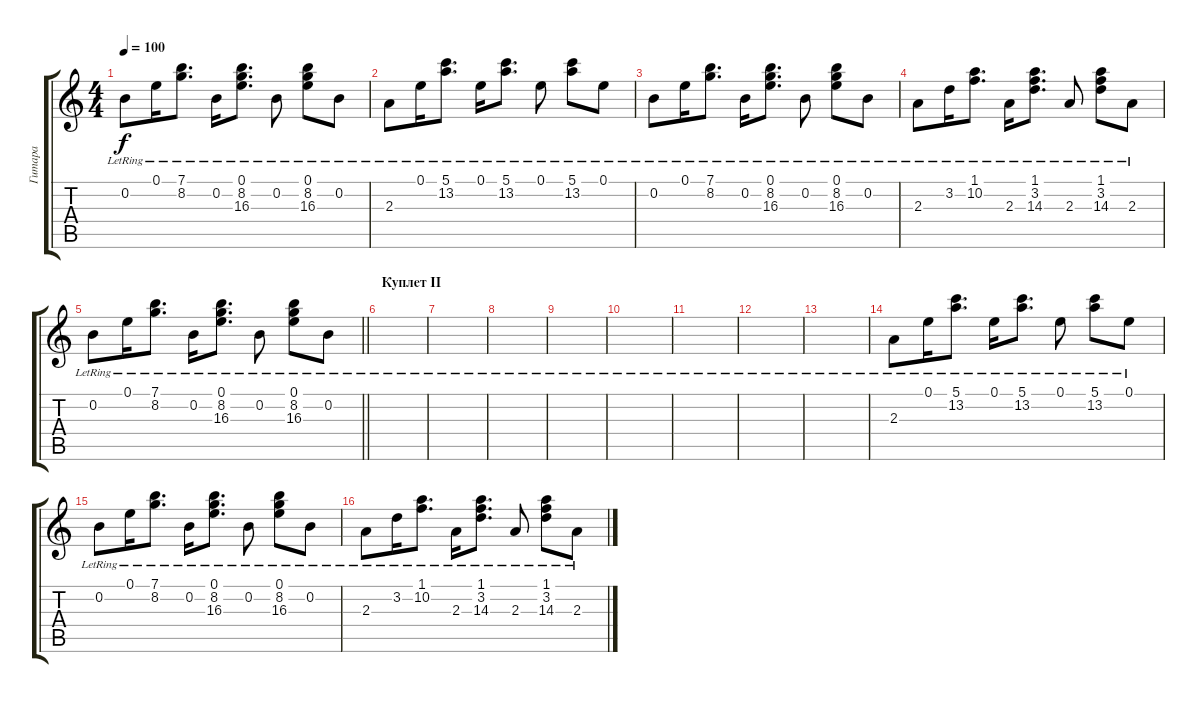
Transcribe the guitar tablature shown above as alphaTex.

\track ("Гитара" "Гитара") {instrument acousticguitarsteel}
\staff {score tabs}
\tuning (E4 B3 G3 D3 A2 E2) {hide}
\ts (4 4)
\tempo 100
\clef g2
\ks c
0.2{lr}.8{dy f} 0.1{lr}.16 (7.1{lr} 8.2{lr}).8{d} 0.2{lr}.16 (0.1{lr} 8.2{lr} 16.3{lr}).8{d} 0.2{lr}.8 (0.1{lr} 8.2{lr} 16.3{lr}).8 0.2{lr}.8 |
2.3{lr}.8 0.1{lr}.16 (5.1{lr} 13.2{lr}).8{d} 0.1{lr}.16 (5.1{lr} 13.2{lr}).8{d} 0.1{lr}.8 (5.1{lr} 13.2{lr}).8 0.1{lr}.8 |
0.2{lr}.8 0.1{lr}.16 (7.1{lr} 8.2{lr}).8{d} 0.2{lr}.16 (0.1{lr} 8.2{lr} 16.3{lr}).8{d} 0.2{lr}.8 (0.1{lr} 8.2{lr} 16.3{lr}).8 0.2{lr}.8 |
2.3{lr}.8 3.2{lr}.16 (1.1{lr} 10.2{lr}).8{d} 2.3{lr}.16 (1.1{lr} 3.2{lr} 14.3{lr}).8{d} 2.3{lr}.8 (1.1{lr} 3.2{lr} 14.3{lr}).8 2.3{lr}.8 |
\barLineRight lightlight
0.2{lr}.8 0.1{lr}.16 (7.1{lr} 8.2{lr}).8{d} 0.2{lr}.16 (0.1{lr} 8.2{lr} 16.3{lr}).8{d} 0.2{lr}.8 (0.1{lr} 8.2{lr} 16.3{lr}).8 0.2{lr}.8 |
\section ("" "Куплет II")
|
|
|
|
|
|
|
|
2.3{lr}.8 0.1{lr}.16 (5.1{lr} 13.2{lr}).8{d} 0.1{lr}.16 (5.1{lr} 13.2{lr}).8{d} 0.1{lr}.8 (5.1{lr} 13.2{lr}).8 0.1{lr}.8 |
0.2{lr}.8 0.1{lr}.16 (7.1{lr} 8.2{lr}).8{d} 0.2{lr}.16 (0.1{lr} 8.2{lr} 16.3{lr}).8{d} 0.2{lr}.8 (0.1{lr} 8.2{lr} 16.3{lr}).8 0.2{lr}.8 |
2.3{lr}.8 3.2{lr}.16 (1.1{lr} 10.2{lr}).8{d} 2.3{lr}.16 (1.1{lr} 3.2{lr} 14.3{lr}).8{d} 2.3{lr}.8 (1.1{lr} 3.2{lr} 14.3{lr}).8 2.3{lr}.8
